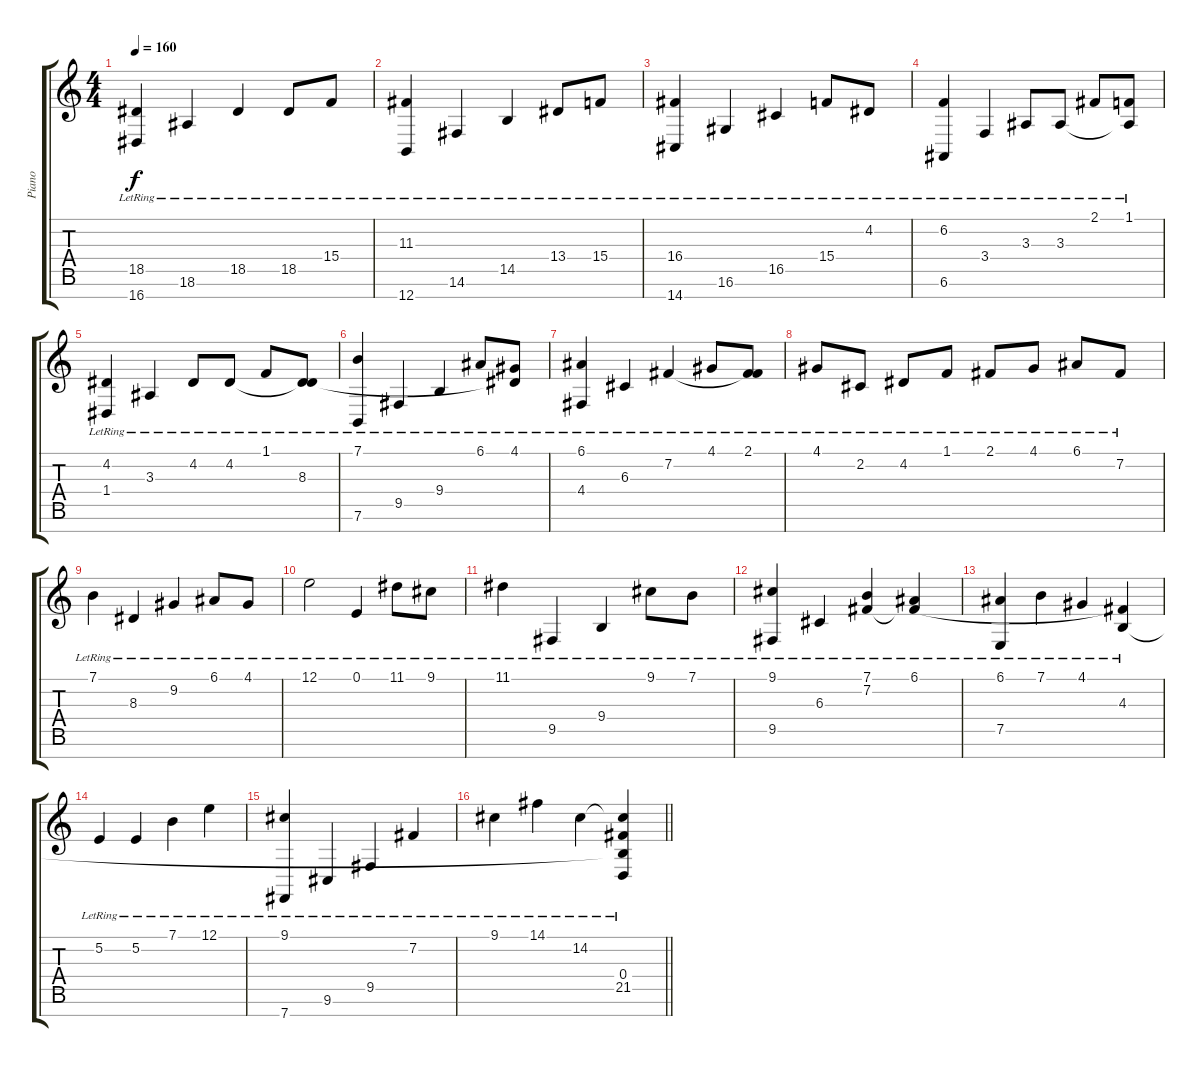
\track ("Piano" "Piano") {instrument brightacousticpiano}
\staff {score tabs}
\tuning (E4 B3 G3 D3 A2 E2 B1) {hide}
\ts (4 4)
\tempo 160
\clef g2
\ks c
(18.5{lr} 16.7{lr}).4{dy f volume 14} 18.6{lr}.4 18.5{lr}.4 18.5{lr}.8 15.4{lr}.8 |
(11.3{lr} 12.7{lr}).4 14.6{lr}.4 14.5{lr}.4 13.4{lr}.8 15.4{lr}.8 |
(16.4{lr} 14.7{lr}).4 16.6{lr}.4 16.5{lr}.4 15.4{lr}.8 4.2{lr}.8 |
(6.2{lr} 6.6{lr}).4 3.4{lr}.4 3.3{lr}.8 3.3{lr}.8 2.1{lr}.8 (1.1{lr} 3.3{t}).8 |
(4.2{lr} 1.4{lr}).4 3.3{lr}.4 4.2{lr}.8 4.2{lr}.8 1.1{lr}.8 (4.2{t} 8.3{lr}).8 |
(7.1{lr} 7.6{lr}).4 9.5{lr}.4 9.4{lr}.4 6.1{lr}.8 (4.1{lr} 4.2{t}).8 |
(6.1{lr} 4.4{lr}).4 6.3{lr}.4 7.2{lr}.4 4.1{lr}.8 (2.1{lr} 7.2{t}).8 |
4.1{lr}.8 2.2{lr}.8 4.2{lr}.8 1.1{lr}.8 2.1{lr}.8 4.1{lr}.8 6.1{lr}.8 7.2{lr}.8 |
7.1{lr}.4 8.3{lr}.4 9.2{lr}.4 6.1{lr}.8 4.1{lr}.8 |
12.1{lr}.2 0.1{lr}.4 11.1{lr}.8 9.1{lr}.8 |
11.1{lr}.4 9.5{lr}.4 9.4{lr}.4 9.1{lr}.8 7.1{lr}.8 |
(9.1{lr} 9.5{lr}).4 6.3{lr}.4 (7.1{lr} 7.2{lr}).4 (6.1{lr} 7.2{t}).4 |
(6.1{lr} 7.5{lr}).4 7.1{lr}.4 4.1{lr}.4 (7.2{t} 4.3{lr}).4 |
5.2{lr}.4 5.2{lr}.4 7.1{lr}.4 12.1{lr}.4 |
(9.1{lr} 7.7{lr}).4 9.6{lr}.4 9.5{lr}.4 7.2{lr}.4 |
\barLineRight lightlight
9.1{lr}.4 14.1{lr}.4 14.2{lr}.4 (14.2{t} 4.3{t} 0.4 21.5{lr}).4
